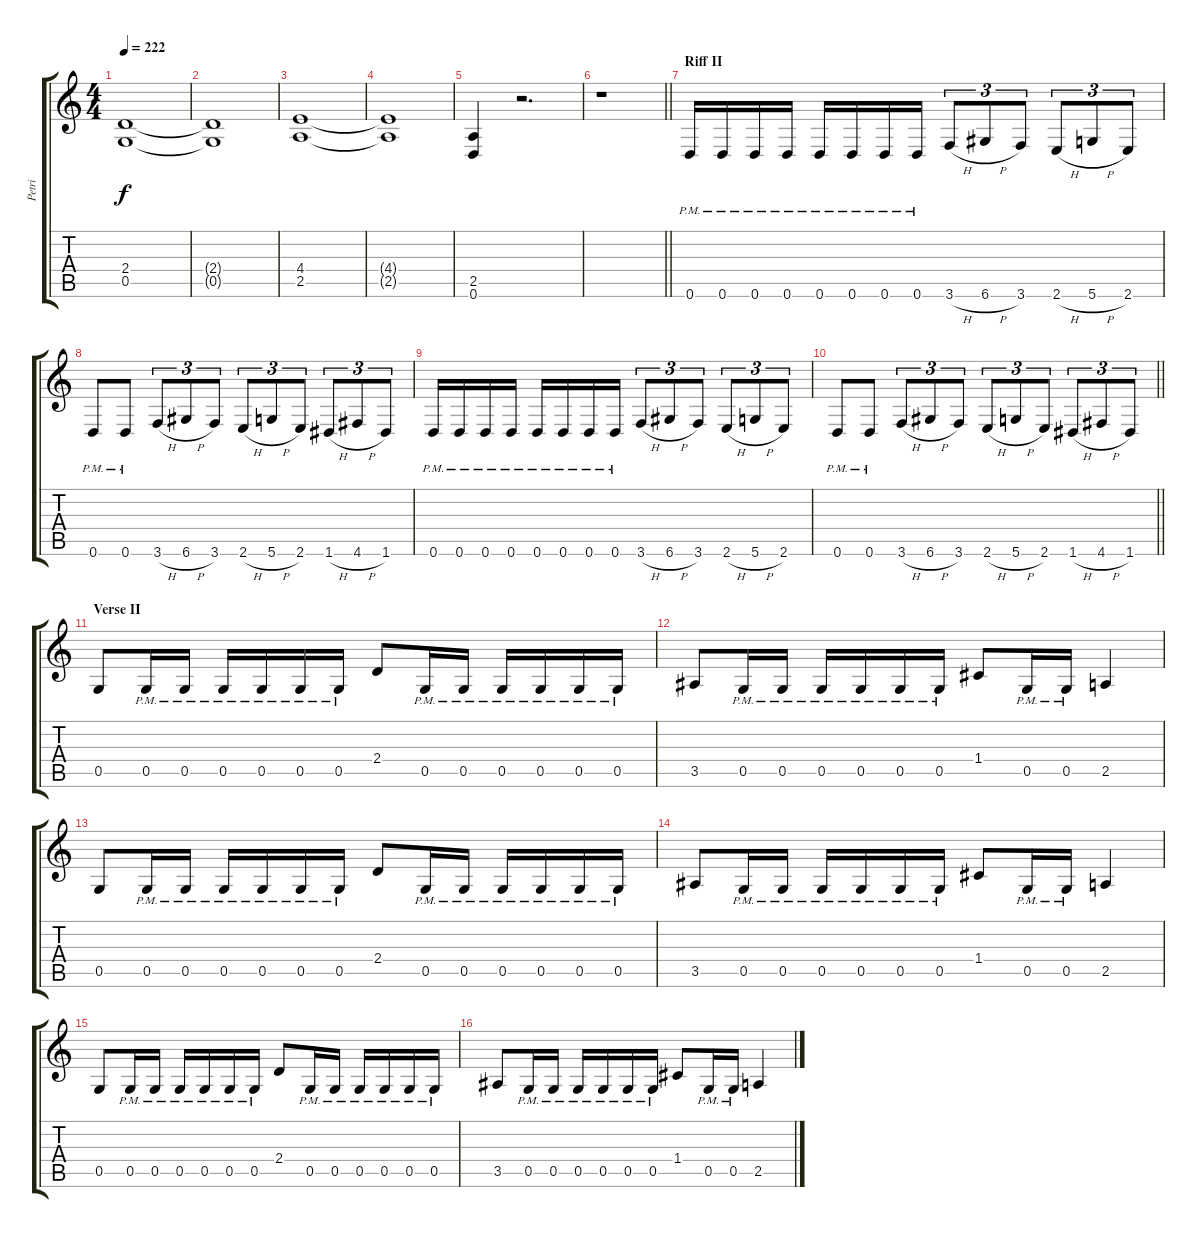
\track ("Petri" "Petri") {instrument distortionguitar}
\staff {score tabs}
\tuning (D4 A3 F3 C3 G2 D2) {hide}
\ts (4 4)
\tempo 222
\clef g2
\ks c
(2.4 0.5).1{dy f} |
(2.4{t} 0.5{t}).1 |
(4.4 2.5).1 |
(4.4{t} 2.5{t}).1 |
(2.5 0.6).4 r.2{d} |
\barLineRight lightlight
r.1 |
\section ("" "Riff II")
0.6{pm}.16 0.6{pm}.16 0.6{pm}.16 0.6{pm}.16 0.6{pm}.16 0.6{pm}.16 0.6{pm}.16 0.6{pm}.16 3.6{h}.8{tu (3 2)} 6.6{h}.8{tu (3 2)} 3.6.8{tu (3 2)} 2.6{h}.8{tu (3 2)} 5.6{h}.8{tu (3 2)} 2.6.8{tu (3 2)} |
0.6{pm}.8 0.6{pm}.8 3.6{h}.8{tu (3 2)} 6.6{h}.8{tu (3 2)} 3.6.8{tu (3 2)} 2.6{h}.8{tu (3 2)} 5.6{h}.8{tu (3 2)} 2.6.8{tu (3 2)} 1.6{h}.8{tu (3 2)} 4.6{h}.8{tu (3 2)} 1.6.8{tu (3 2)} |
0.6{pm}.16 0.6{pm}.16 0.6{pm}.16 0.6{pm}.16 0.6{pm}.16 0.6{pm}.16 0.6{pm}.16 0.6{pm}.16 3.6{h}.8{tu (3 2)} 6.6{h}.8{tu (3 2)} 3.6.8{tu (3 2)} 2.6{h}.8{tu (3 2)} 5.6{h}.8{tu (3 2)} 2.6.8{tu (3 2)} |
\barLineRight lightlight
0.6{pm}.8 0.6{pm}.8 3.6{h}.8{tu (3 2)} 6.6{h}.8{tu (3 2)} 3.6.8{tu (3 2)} 2.6{h}.8{tu (3 2)} 5.6{h}.8{tu (3 2)} 2.6.8{tu (3 2)} 1.6{h}.8{tu (3 2)} 4.6{h}.8{tu (3 2)} 1.6.8{tu (3 2)} |
\section ("" "Verse II")
0.5.8 0.5{pm}.16 0.5{pm}.16 0.5{pm}.16 0.5{pm}.16 0.5{pm}.16 0.5{pm}.16 2.4.8 0.5{pm}.16 0.5{pm}.16 0.5{pm}.16 0.5{pm}.16 0.5{pm}.16 0.5{pm}.16 |
3.5.8 0.5{pm}.16 0.5{pm}.16 0.5{pm}.16 0.5{pm}.16 0.5{pm}.16 0.5{pm}.16 1.4.8 0.5{pm}.16 0.5{pm}.16 2.5.4 |
0.5.8 0.5{pm}.16 0.5{pm}.16 0.5{pm}.16 0.5{pm}.16 0.5{pm}.16 0.5{pm}.16 2.4.8 0.5{pm}.16 0.5{pm}.16 0.5{pm}.16 0.5{pm}.16 0.5{pm}.16 0.5{pm}.16 |
3.5.8 0.5{pm}.16 0.5{pm}.16 0.5{pm}.16 0.5{pm}.16 0.5{pm}.16 0.5{pm}.16 1.4.8 0.5{pm}.16 0.5{pm}.16 2.5.4 |
0.5.8 0.5{pm}.16 0.5{pm}.16 0.5{pm}.16 0.5{pm}.16 0.5{pm}.16 0.5{pm}.16 2.4.8 0.5{pm}.16 0.5{pm}.16 0.5{pm}.16 0.5{pm}.16 0.5{pm}.16 0.5{pm}.16 |
3.5.8 0.5{pm}.16 0.5{pm}.16 0.5{pm}.16 0.5{pm}.16 0.5{pm}.16 0.5{pm}.16 1.4.8 0.5{pm}.16 0.5{pm}.16 2.5.4
